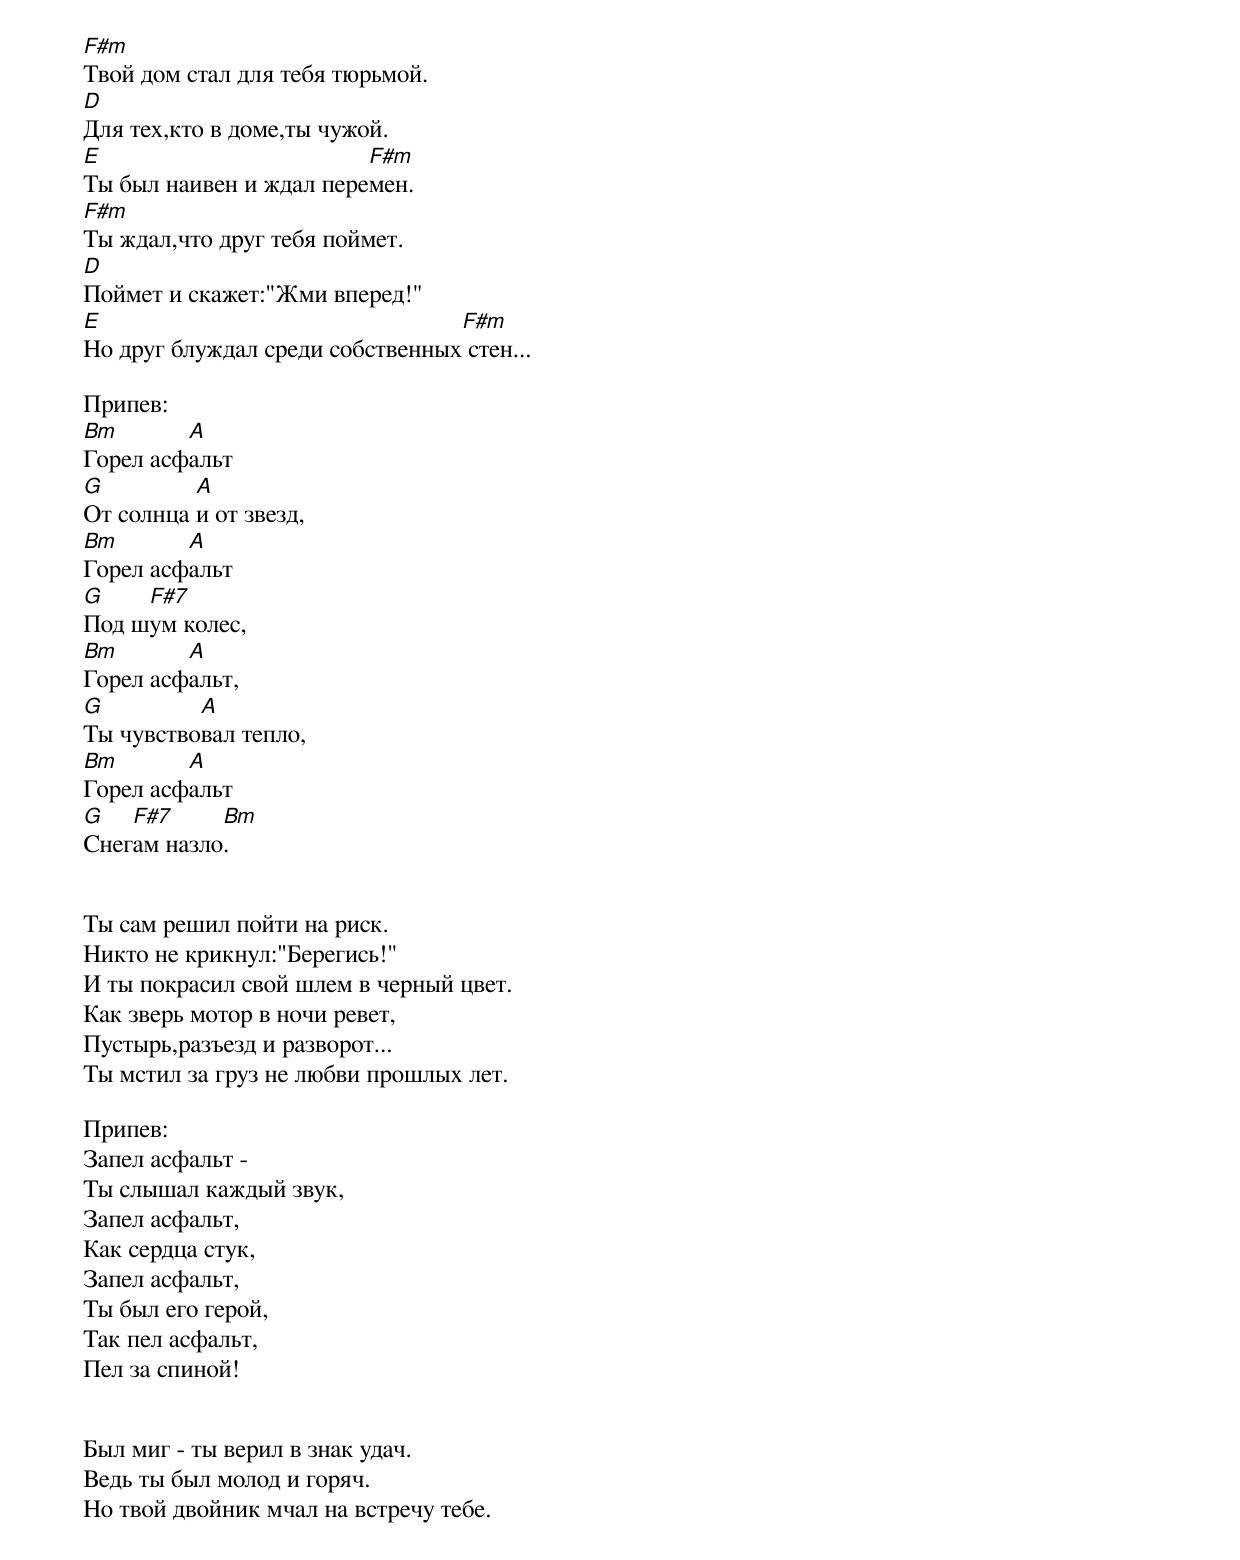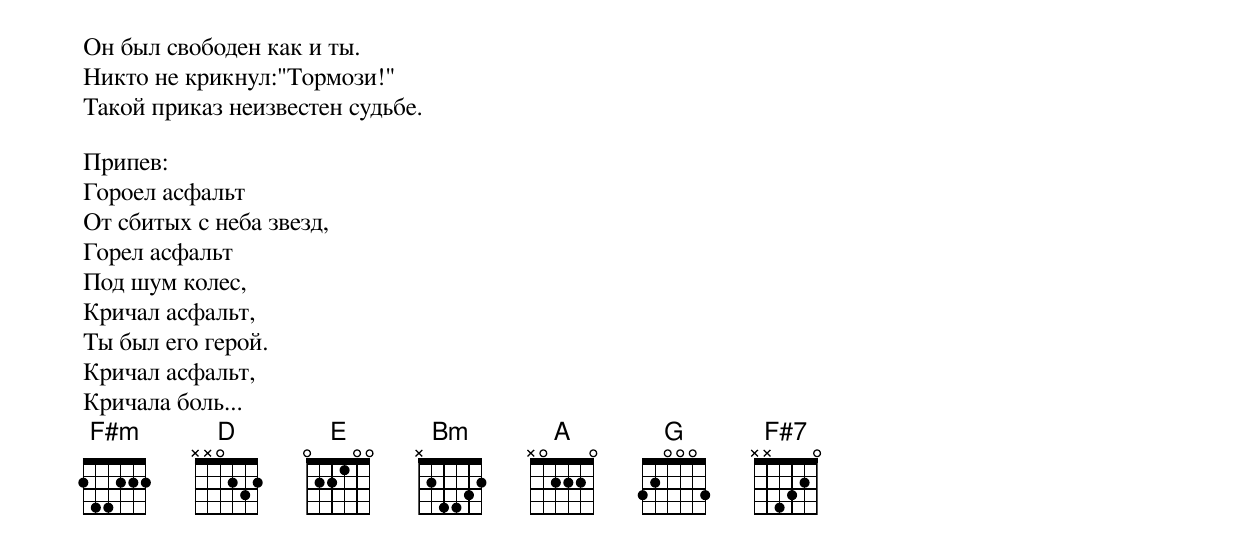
F#m
Твой дом стал для тебя тюрьмой.
D
Для тех,кто в доме,ты чужой.
E                        F#m
Ты был наивен и ждал перемен.
F#m
Ты ждал,что друг тебя поймет.
D
Поймет и скажет:"Жми вперед!"
E                                F#m
Но друг блуждал среди собственных стен...

Припев:
Bm       A
Горел асфальт
G         A
От солнца и от звезд,
Bm       A
Горел асфальт
G    F#7
Под шум колес,
Bm       A
Горел асфальт,
G         A
Ты чувствовал тепло,
Bm       A
Горел асфальт
G   F#7     Bm
Снегам назло.


Ты сам решил пойти на риск.
Никто не крикнул:"Берегись!"
И ты покрасил свой шлем в черный цвет.
Как зверь мотор в ночи ревет,
Пустырь,разъезд и разворот...
Ты мстил за груз не любви прошлых лет.

Припев:
Запел асфальт -
Ты слышал каждый звук,
Запел асфальт,
Как сердца стук,
Запел асфальт,
Ты был его герой,
Так пел асфальт,
Пел за спиной!


Был миг - ты верил в знак удач.
Ведь ты был молод и горяч.
Но твой двойник мчал на встречу тебе.
Он был свободен как и ты.
Никто не крикнул:"Тормози!"
Такой приказ неизвестен судьбе.

Припев:
Гороел асфальт
От сбитых с неба звезд,
Горел асфальт
Под шум колес,
Кричал асфальт,
Ты был его герой.
Кричал асфальт,
Кричала боль...
